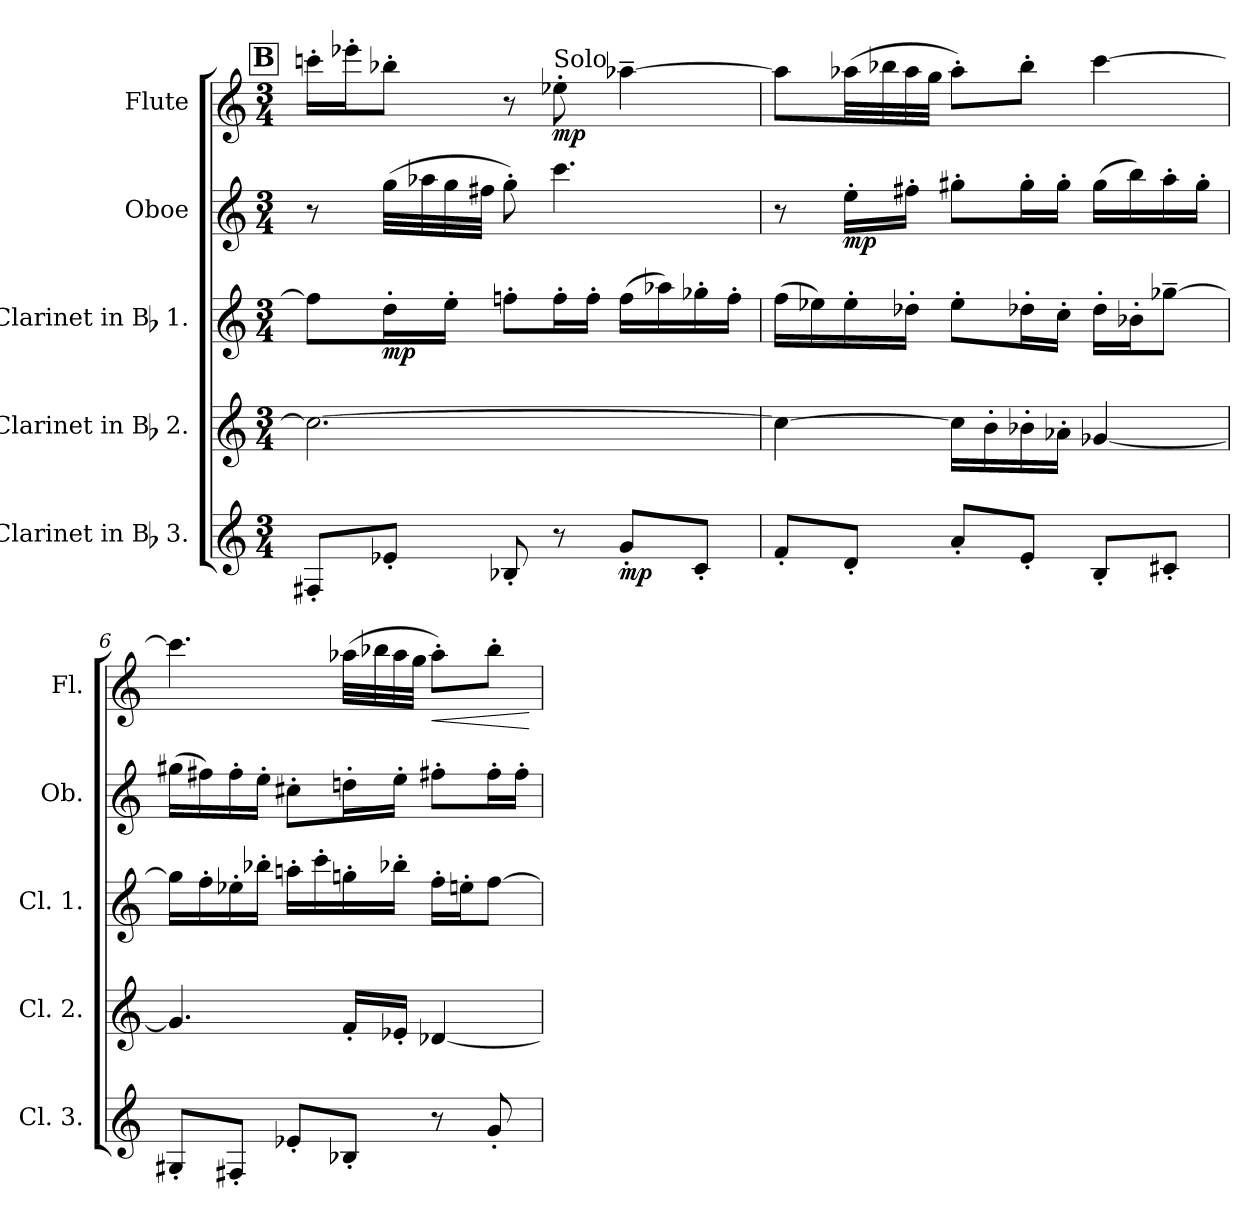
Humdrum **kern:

**kern	**dynam	**kern	**kern	**dynam	**kern	**dynam	**kern	**dynam
*part5	*part5	*part4	*part3	*part3	*part2	*part2	*part1	*part1
*staff5	*staff5	*staff4	*staff3	*staff3	*staff2	*staff2	*staff1	*staff1
*I"Clarinet in Bb 3.	*	*I"Clarinet in Bb 2.	*I"Clarinet in Bb 1.	*	*I"Oboe	*	*I"Flute	*
*I'Cl. 3.	*	*I'Cl. 2.	*I'Cl. 1.	*	*I'Ob.	*	*I'Fl.	*
*clefG2	*	*clefG2	*clefG2	*	*clefG2	*	*clefG2	*
*ITrd1c2	*	*ITrd1c2	*ITrd1c2	*	*	*	*	*
*k[b-e-]	*	*k[b-e-]	*k[b-e-]	*	*k[]	*	*k[]	*
*M3/4	*	*M3/4	*M3/4	*	*M3/4	*	*M3/4	*
!!LO:REH:place=s1:t=B
=4	=4	=4	=4	=4	=4	=4	=4	=4
8En'L	.	2.b-_	8eeL]	.	8r	.	16cccn'LL	.
.	.	.	.	.	.	.	16eee-X'J	.
8d-X'J	.	.	16cc'L	mp	(32ggLLL	.	8bb-X'J	.
.	.	.	.	.	32aa-X	.	.	.
.	.	.	16dd'JJ	.	32gg	.	.	.
.	.	.	.	.	32ff#XJJJ	.	.	.
8A-X'	.	.	8ee-X'L	.	8gg')	.	8r	.
!	!	!	!	!	!	!	!LO:TX:a:t=Solo	!
8r	.	.	16ee-'L	.	4.ccc	.	8ee-X'	mp
.	.	.	16ee-'JJ	.	.	.	.	.
8f'L	mp	.	(16ee-LL	.	.	.	[4aa-X~	.
.	.	.	16gg-X)	.	.	.	.	.
8B-'J	.	.	16ff-X'	.	.	.	.	.
.	.	.	16ee-'JJ	.	.	.	.	.
=5	=5	=5	=5	=5	=5	=5	=5	=5
8e-'L	.	4b-_	(16ee-LL	.	8r	.	8aa-L]	.
.	.	.	16dd-X)	.	.	.	.	.
8c'J	.	.	16dd-'	.	16ee'LL	mp	(32aa-XLL	.
.	.	.	.	.	.	.	32bb-X	.
.	.	.	16cc-X'JJ	.	16ff#X'JJ	.	32aa-	.
.	.	.	.	.	.	.	32ggJJJ	.
8g'L	.	16b-LL]	8dd-'L	.	8gg#X'L	.	8aa-'L)	.
.	.	16a'	.	.	.	.	.	.
8d'J	.	16a-X'	16cc-X'L	.	16gg#'L	.	8bb-'J	.
.	.	16g-X'JJ	16b-'JJ	.	16gg#'JJ	.	.	.
8A'L	.	[4f-X	16cc-'LL	.	(16gg#LL	.	[4ccc	.
.	.	.	16a-X'J	.	16bb)	.	.	.
8Bn'J	.	.	[8ff-X~J	.	16aa'	.	.	.
.	.	.	.	.	16gg#'JJ	.	.	.
=6	=6	=6	=6	=6	=6	=6	=6	=6
8F#X'L	.	4.f-]	16ff-LL]	.	(16gg#XLL	.	4.ccc]	.
.	.	.	16ee-'	.	16ff#X)	.	.	.
8En'J	.	.	16dd-X'	.	16ff#'	.	.	.
.	.	.	16aa-X'JJ	.	16ee'JJ	.	.	.
8d-X'L	.	.	16ggn'LL	.	8cc#X'L	.	.	.
.	.	.	16bb-'	.	.	.	.	.
8A-X'J	.	16e-'LL	16ffn'	.	16ddn'L	.	(32aa-XLLL	.
.	.	.	.	.	.	.	32bb-X	.
.	.	16d-X'JJ	16aa-X'JJ	.	16ee'JJ	.	32aa-	.
.	.	.	.	.	.	.	32ggJJJ	.
!	!	!	!	!	!	!	!	!LO:HP:b
8r	.	[4c-X	16ee-'LL	.	8ff#X'L	.	8aa-'L)	<
.	.	.	16ddn'J	.	.	.	.	.
8f'	.	.	[8ee-J	.	16ff#'L	.	8bb-'J	.
.	.	.	.	.	16ff#'JJ	.	.	.
.	.	.	.	.	.	.	.	[
=	=	=	=	=	=	=	=	=
*-	*-	*-	*-	*-	*-	*-	*-	*-
